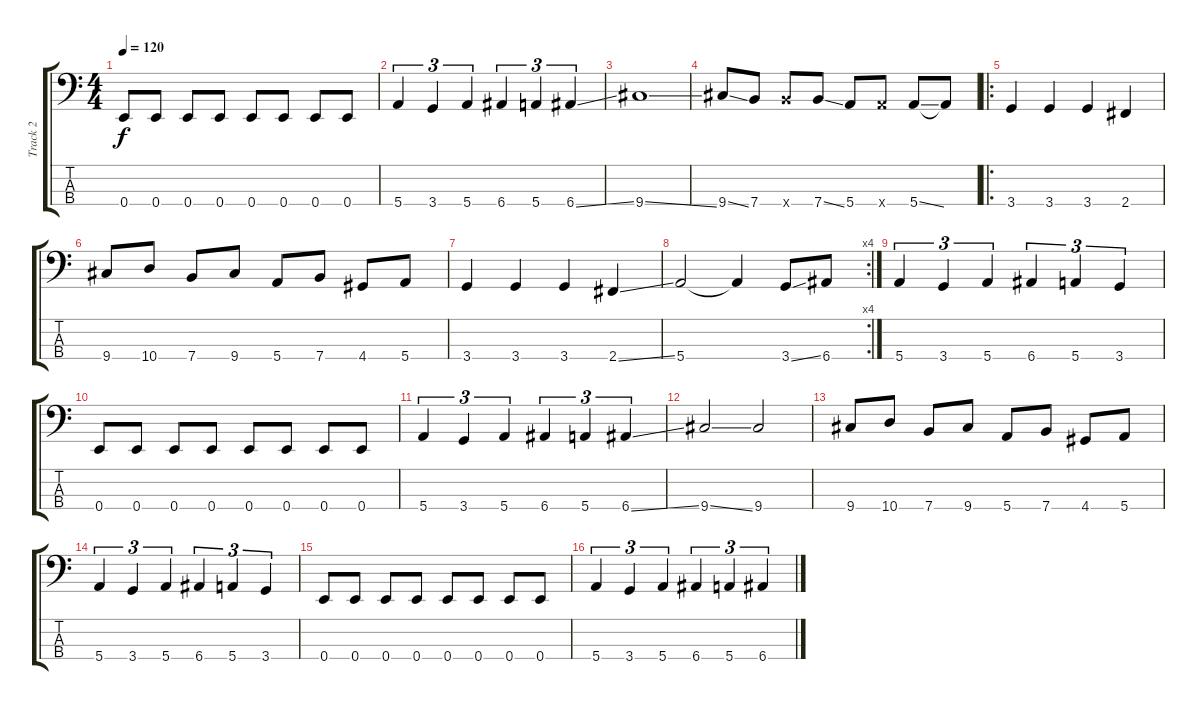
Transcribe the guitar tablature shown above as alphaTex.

\track ("Track 2" "Track 2") {instrument slapbass1}
\staff {score tabs}
\tuning (G2 D2 A1 E1) {hide}
\ts (4 4)
\tempo 120
\clef f4
\ks c
0.4.8{dy f} 0.4.8 0.4.8 0.4.8 0.4.8 0.4.8 0.4.8 0.4.8 |
5.4.4{tu (3 2)} 3.4.4{tu (3 2)} 5.4.4{tu (3 2)} 6.4.4{tu (3 2)} 5.4.4{tu (3 2)} 6.4{ss}.4{tu (3 2)} |
9.4{ss}.1 |
9.4{ss}.8 7.4.8 7.4{x}.8 7.4{ss}.8 5.4.8 5.4{x}.8 5.4{ss}.8 5.4{t}.8 |
\ro
3.4.4 3.4.4 3.4.4 2.4.4 |
9.4.8 10.4.8 7.4.8 9.4.8 5.4.8 7.4.8 4.4.8 5.4.8 |
3.4.4 3.4.4 3.4.4 2.4{ss}.4 |
\rc 4
5.4.2 5.4{t}.4 3.4{ss}.8 6.4.8 |
5.4.4{tu (3 2)} 3.4.4{tu (3 2)} 5.4.4{tu (3 2)} 6.4.4{tu (3 2)} 5.4.4{tu (3 2)} 3.4.4{tu (3 2)} |
0.4.8 0.4.8 0.4.8 0.4.8 0.4.8 0.4.8 0.4.8 0.4.8 |
5.4.4{tu (3 2)} 3.4.4{tu (3 2)} 5.4.4{tu (3 2)} 6.4.4{tu (3 2)} 5.4.4{tu (3 2)} 6.4{ss}.4{tu (3 2)} |
9.4{ss}.2 9.4.2 |
9.4.8 10.4.8 7.4.8 9.4.8 5.4.8 7.4.8 4.4.8 5.4.8 |
5.4.4{tu (3 2)} 3.4.4{tu (3 2)} 5.4.4{tu (3 2)} 6.4.4{tu (3 2)} 5.4.4{tu (3 2)} 3.4.4{tu (3 2)} |
0.4.8 0.4.8 0.4.8 0.4.8 0.4.8 0.4.8 0.4.8 0.4.8 |
5.4.4{tu (3 2)} 3.4.4{tu (3 2)} 5.4.4{tu (3 2)} 6.4.4{tu (3 2)} 5.4.4{tu (3 2)} 6.4{ss}.4{tu (3 2)}
